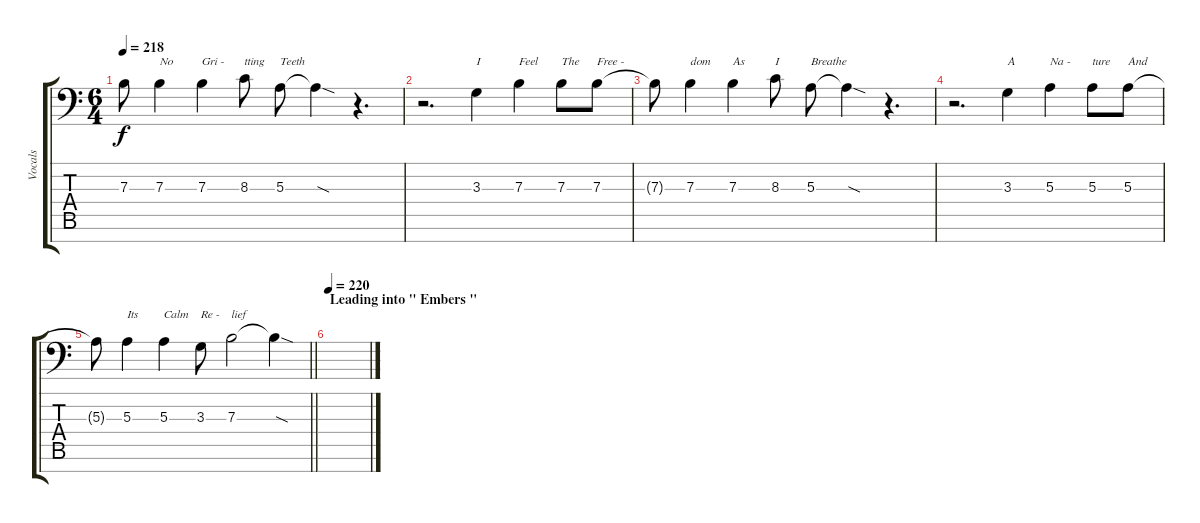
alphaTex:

\track ("Vocals" "Vocals") {instrument bassoon}
\staff {score tabs}
\tuning (D4 A3 E3 D3 A2 E2 A1) {hide}
\ts (6 4)
\tempo 218
\clef f4
\ks c
7.3{t}.8{dy f} 7.3.4{txt "No"} 7.3.4{txt "Gri - "} 8.3.8{txt "tting"} 5.3.8{txt "Teeth"} 5.3{sod t}.4 r.4{d} |
r.2{d} 3.3.4{txt "I"} 7.3.4{txt "Feel"} 7.3.8{txt "The"} 7.3.8{txt "Free - "} |
7.3{t}.8 7.3.4{txt "dom"} 7.3.4{txt "As"} 8.3.8{txt "I"} 5.3.8{txt "Breathe"} 5.3{sod t}.4 r.4{d} |
r.2{d} 3.3.4{txt "A"} 5.3.4{txt "Na - "} 5.3.8{txt "ture"} 5.3.8{txt "And"} |
\barLineRight lightlight
5.3{t}.8 5.3.4{txt "Its"} 5.3.4{txt "Calm"} 3.3.8{txt "Re - "} 7.3.2{txt "lief"} 7.3{sod t}.4 |
\section ("" "Leading into \" Embers \"")
\tempo 220
